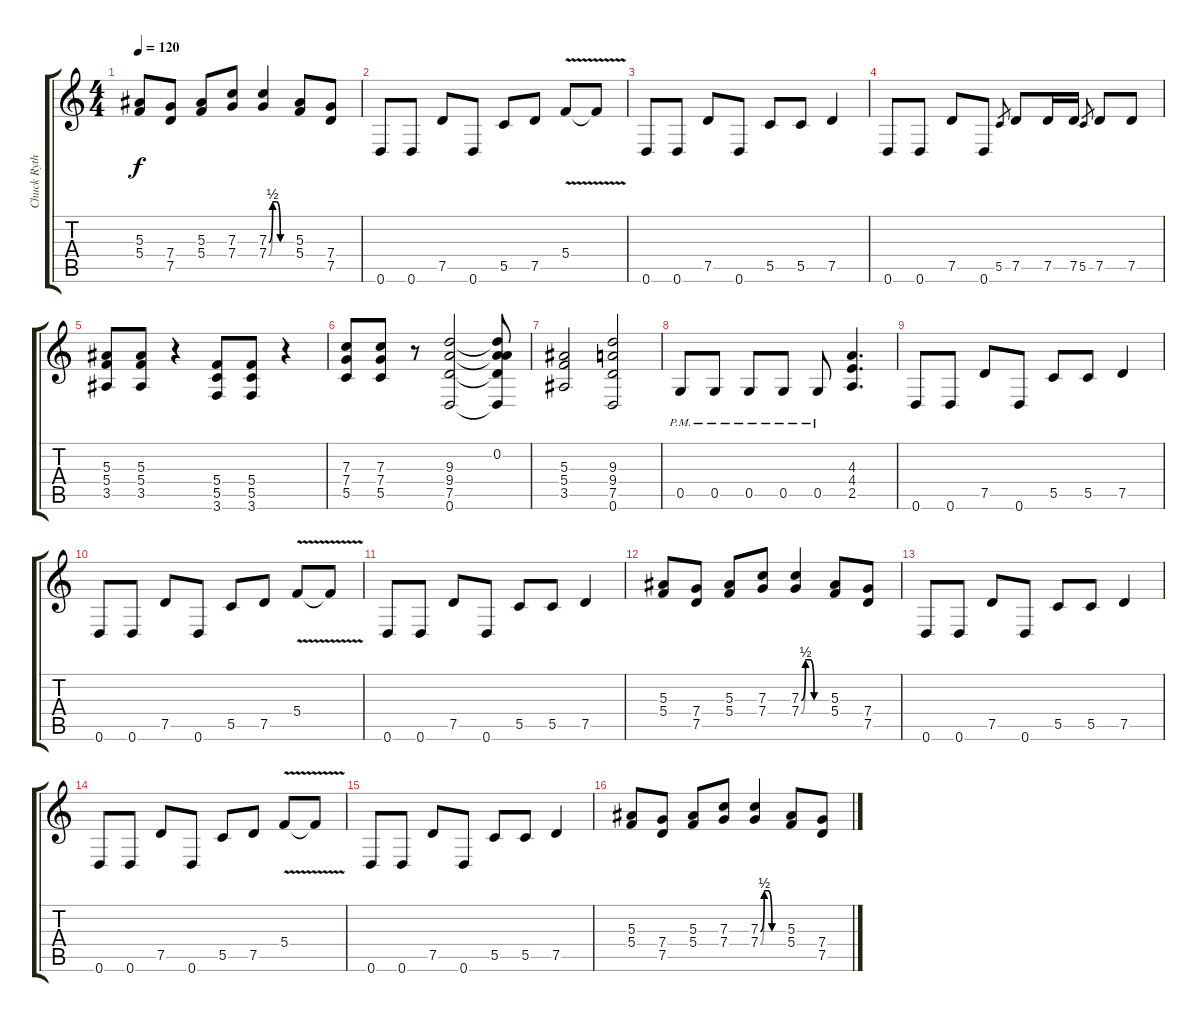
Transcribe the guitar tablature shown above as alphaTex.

\track ("Chuck Rythm" "Chuck Ryth") {instrument distortionguitar}
\staff {score tabs}
\tuning (D4 A3 F3 C3 G2 D2) {hide}
\ts (4 4)
\tempo 120
\clef g2
\ks c
(5.3 5.4).8{dy f} (7.4 7.5).8 (5.3 5.4).8 (7.3 7.4).8 (7.3{be (custom 0 0 10 2 20 2 30 0 60 0)} 7.4{be (custom 0 0 10 2 20 2 30 0 60 0)}).4 (5.3 5.4).8 (7.4 7.5).8 |
0.6.8 0.6.8 7.5.8 0.6.8 5.5.8 7.5.8 5.4{v}.8 5.4{t}.8 |
0.6.8 0.6.8 7.5.8 0.6.8 5.5.8 5.5.8 7.5.4 |
0.6.8 0.6.8 7.5.8 0.6.8 5.5.8{gr} 7.5.8 7.5.16 7.5.16 5.5.8{gr} 7.5.8 7.5.8 |
(5.3 5.4 3.5).8 (5.3 5.4 3.5).8 r.4 (5.4 5.5 3.6).8 (5.4 5.5 3.6).8 r.4 |
(7.3 7.4 5.5).8 (7.3 7.4 5.5).8 r.8 (9.3 9.4 7.5 0.6).2 (0.2 9.3{t} 9.4{t} 7.5{t} 0.6{t}).8 |
(5.3 5.4 3.5).2 (9.3 9.4 7.5 0.6).2 |
0.5{pm}.8 0.5{pm}.8 0.5{pm}.8 0.5{pm}.8 0.5{pm}.8 (4.3 4.4 2.5).4{d} |
0.6.8 0.6.8 7.5.8 0.6.8 5.5.8 5.5.8 7.5.4 |
0.6.8 0.6.8 7.5.8 0.6.8 5.5.8 7.5.8 5.4{v}.8 5.4{t}.8 |
0.6.8 0.6.8 7.5.8 0.6.8 5.5.8 5.5.8 7.5.4 |
(5.3 5.4).8 (7.4 7.5).8 (5.3 5.4).8 (7.3 7.4).8 (7.3{be (custom 0 0 10 2 20 2 30 0 60 0)} 7.4{be (custom 0 0 10 2 20 2 30 0 60 0)}).4 (5.3 5.4).8 (7.4 7.5).8 |
0.6.8 0.6.8 7.5.8 0.6.8 5.5.8 5.5.8 7.5.4 |
0.6.8 0.6.8 7.5.8 0.6.8 5.5.8 7.5.8 5.4{v}.8 5.4{t}.8 |
0.6.8 0.6.8 7.5.8 0.6.8 5.5.8 5.5.8 7.5.4 |
(5.3 5.4).8 (7.4 7.5).8 (5.3 5.4).8 (7.3 7.4).8 (7.3{be (custom 0 0 10 2 20 2 30 0 60 0)} 7.4{be (custom 0 0 10 2 20 2 30 0 60 0)}).4 (5.3 5.4).8 (7.4 7.5).8
